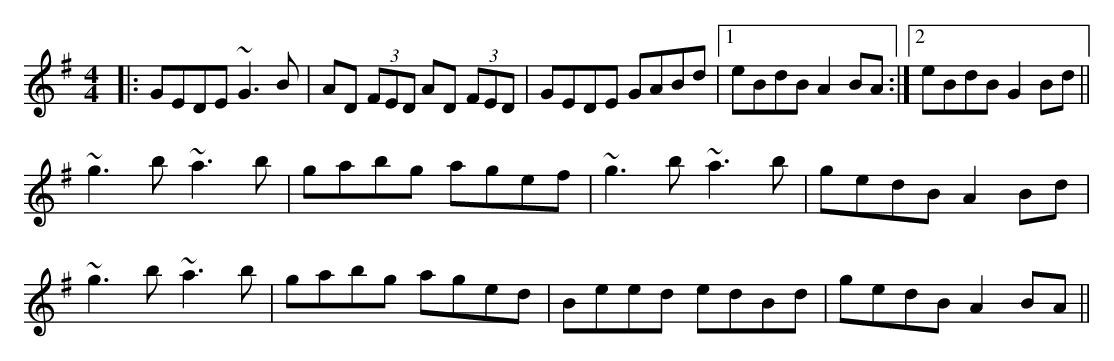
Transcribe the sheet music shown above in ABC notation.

X:1
M:4/4
K:G
|:GEDE ~G3B|AD (3FED AD (3FED|GEDE GABd|1 eBdB A2BA:|2 eBdB G2Bd||
~g3b ~a3b|gabg agef|~g3b ~a3b|gedB A2Bd|
~g3b ~a3b|gabg aged|Beed edBd|gedB A2BA||
